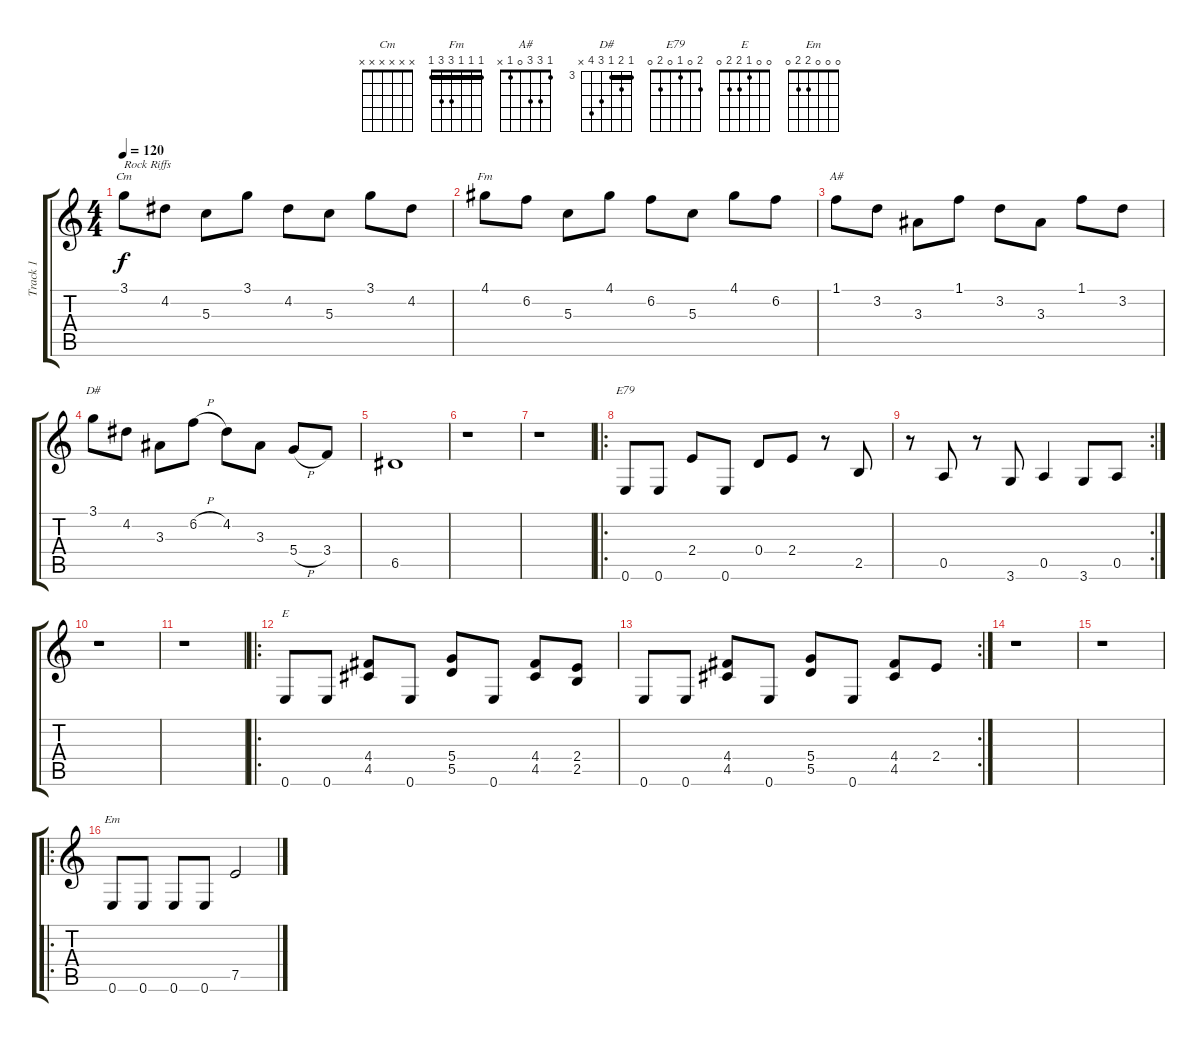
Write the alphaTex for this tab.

\track ("Track 1" "Track 1") {instrument distortionguitar}
\staff {score tabs}
\tuning (E4 B3 G3 D3 A2 E2) {hide}
\chord ("Cm" x x x x x x) {firstfret 0}
\chord ("Fm" 1 1 1 3 3 1) {barre 1}
\chord ("A#" 1 3 3 0 1 x)
\chord ("D#" 3 4 3 5 6 x) {firstfret 3 barre 3}
\chord ("E79" 2 0 1 0 2 0)
\chord ("E" 0 0 1 2 2 0)
\chord ("Em" 0 0 0 2 2 0)
\ts (4 4)
\tempo 120
\clef g2
\ks c
3.1.8{ch "Cm" txt "Rock Riffs" dy f instrument distortionguitar} 4.2.8 5.3.8 3.1.8 4.2.8 5.3.8 3.1.8 4.2.8 |
4.1.8{ch "Fm"} 6.2.8 5.3.8 4.1.8 6.2.8 5.3.8 4.1.8 6.2.8 |
1.1.8{ch "A#"} 3.2.8 3.3.8 1.1.8 3.2.8 3.3.8 1.1.8 3.2.8 |
3.1.8{ch "D#"} 4.2.8 3.3.8 6.2{h}.8 4.2.8 3.3.8 5.4{h}.8 3.4.8 |
6.5.1 |
r.1 |
r.1 |
\ro
0.6.8{ch "E79"} 0.6.8 2.4.8 0.6.8 0.4.8 2.4.8 r.8 2.5.8 |
\rc 2
r.8 0.5.8 r.8 3.6.8 0.5.4 3.6.8 0.5.8 |
r.1 |
r.1 |
\ro
0.6.8{ch "E"} 0.6.8 (4.4 4.5).8 0.6.8 (5.4 5.5).8 0.6.8 (4.4 4.5).8 (2.4 2.5).8 |
\rc 2
0.6.8 0.6.8 (4.4 4.5).8 0.6.8 (5.4 5.5).8 0.6.8 (4.4 4.5).8 2.4.8 |
r.1 |
r.1 |
\ro
0.6.8{ch "Em"} 0.6.8 0.6.8 0.6.8 7.5.2
